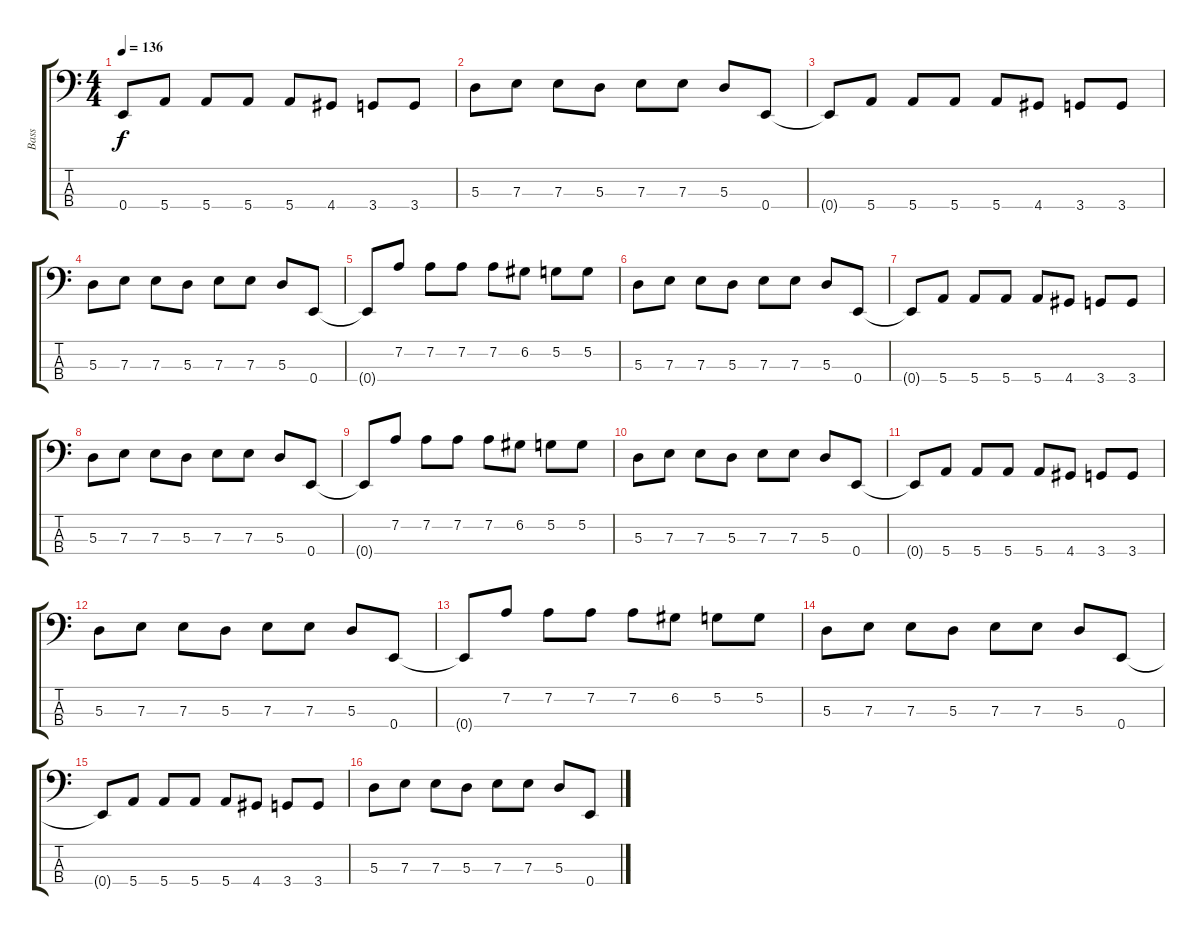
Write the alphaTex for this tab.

\track ("Bass" "Bass") {instrument electricbasspick}
\staff {score tabs}
\tuning (G2 D2 A1 E1) {hide}
\ts (4 4)
\tempo 136
\clef f4
\ks c
0.4{t}.8{dy f} 5.4.8 5.4.8 5.4.8 5.4.8 4.4.8 3.4.8 3.4.8 |
5.3.8 7.3.8 7.3.8 5.3.8 7.3.8 7.3.8 5.3.8 0.4.8 |
0.4{t}.8 5.4.8 5.4.8 5.4.8 5.4.8 4.4.8 3.4.8 3.4.8 |
5.3.8 7.3.8 7.3.8 5.3.8 7.3.8 7.3.8 5.3.8 0.4.8 |
0.4{t}.8 7.2.8 7.2.8 7.2.8 7.2.8 6.2.8 5.2.8 5.2.8 |
5.3.8 7.3.8 7.3.8 5.3.8 7.3.8 7.3.8 5.3.8 0.4.8 |
0.4{t}.8 5.4.8 5.4.8 5.4.8 5.4.8 4.4.8 3.4.8 3.4.8 |
5.3.8 7.3.8 7.3.8 5.3.8 7.3.8 7.3.8 5.3.8 0.4.8 |
0.4{t}.8 7.2.8 7.2.8 7.2.8 7.2.8 6.2.8 5.2.8 5.2.8 |
5.3.8 7.3.8 7.3.8 5.3.8 7.3.8 7.3.8 5.3.8 0.4.8 |
0.4{t}.8 5.4.8 5.4.8 5.4.8 5.4.8 4.4.8 3.4.8 3.4.8 |
5.3.8 7.3.8 7.3.8 5.3.8 7.3.8 7.3.8 5.3.8 0.4.8 |
0.4{t}.8 7.2.8 7.2.8 7.2.8 7.2.8 6.2.8 5.2.8 5.2.8 |
5.3.8 7.3.8 7.3.8 5.3.8 7.3.8 7.3.8 5.3.8 0.4.8 |
0.4{t}.8 5.4.8 5.4.8 5.4.8 5.4.8 4.4.8 3.4.8 3.4.8 |
5.3.8 7.3.8 7.3.8 5.3.8 7.3.8 7.3.8 5.3.8 0.4.8
